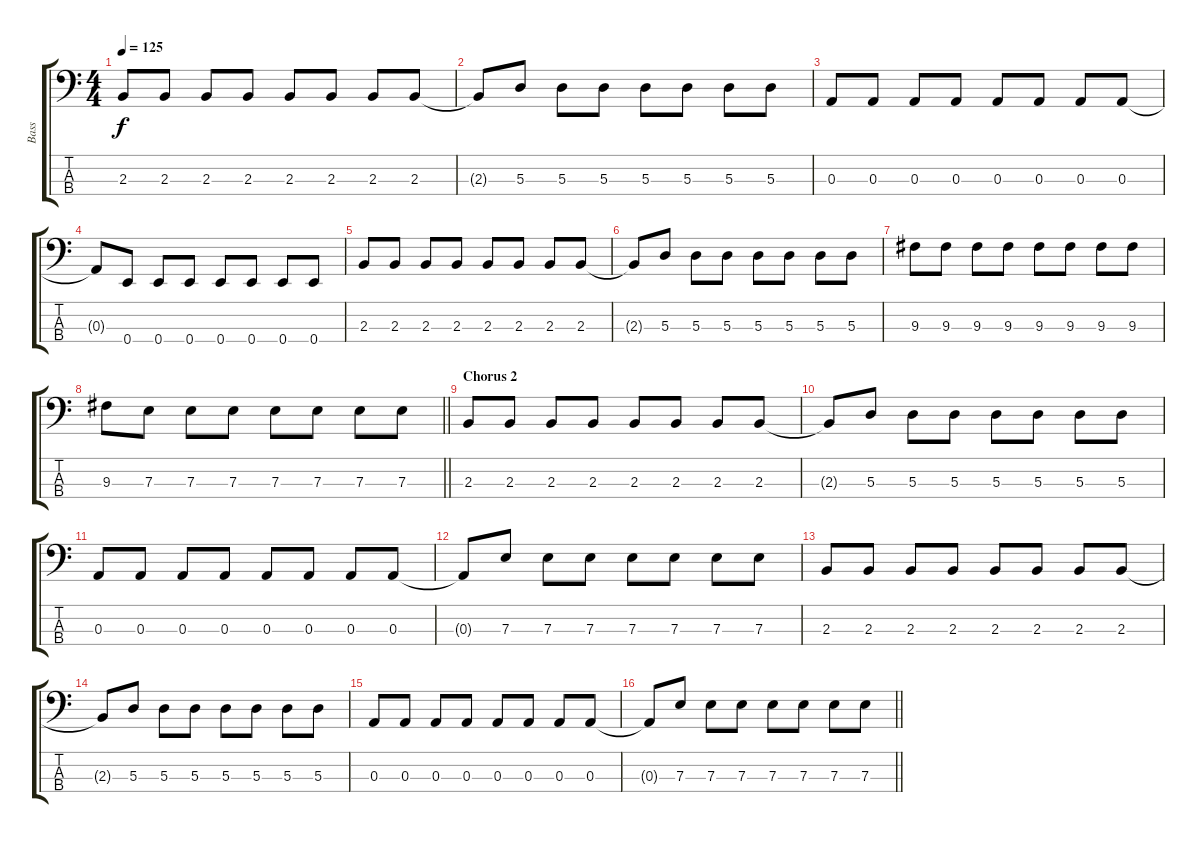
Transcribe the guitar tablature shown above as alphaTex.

\track ("Bass" "Bass") {instrument electricbassfinger}
\staff {score tabs}
\tuning (G2 D2 A1 E1) {hide}
\ts (4 4)
\tempo 125
\clef f4
\ks c
2.3.8{dy f} 2.3.8 2.3.8 2.3.8 2.3.8 2.3.8 2.3.8 2.3.8 |
2.3{t}.8 5.3.8 5.3.8 5.3.8 5.3.8 5.3.8 5.3.8 5.3.8 |
0.3.8 0.3.8 0.3.8 0.3.8 0.3.8 0.3.8 0.3.8 0.3.8 |
0.3{t}.8 0.4.8 0.4.8 0.4.8 0.4.8 0.4.8 0.4.8 0.4.8 |
2.3.8 2.3.8 2.3.8 2.3.8 2.3.8 2.3.8 2.3.8 2.3.8 |
2.3{t}.8 5.3.8 5.3.8 5.3.8 5.3.8 5.3.8 5.3.8 5.3.8 |
9.3.8 9.3.8 9.3.8 9.3.8 9.3.8 9.3.8 9.3.8 9.3.8 |
\barLineRight lightlight
9.3.8 7.3.8 7.3.8 7.3.8 7.3.8 7.3.8 7.3.8 7.3.8 |
\section ("" "Chorus 2")
2.3.8 2.3.8 2.3.8 2.3.8 2.3.8 2.3.8 2.3.8 2.3.8 |
2.3{t}.8 5.3.8 5.3.8 5.3.8 5.3.8 5.3.8 5.3.8 5.3.8 |
0.3.8 0.3.8 0.3.8 0.3.8 0.3.8 0.3.8 0.3.8 0.3.8 |
0.3{t}.8 7.3.8 7.3.8 7.3.8 7.3.8 7.3.8 7.3.8 7.3.8 |
2.3.8 2.3.8 2.3.8 2.3.8 2.3.8 2.3.8 2.3.8 2.3.8 |
2.3{t}.8 5.3.8 5.3.8 5.3.8 5.3.8 5.3.8 5.3.8 5.3.8 |
0.3.8 0.3.8 0.3.8 0.3.8 0.3.8 0.3.8 0.3.8 0.3.8 |
\barLineRight lightlight
0.3{t}.8 7.3.8 7.3.8 7.3.8 7.3.8 7.3.8 7.3.8 7.3.8
